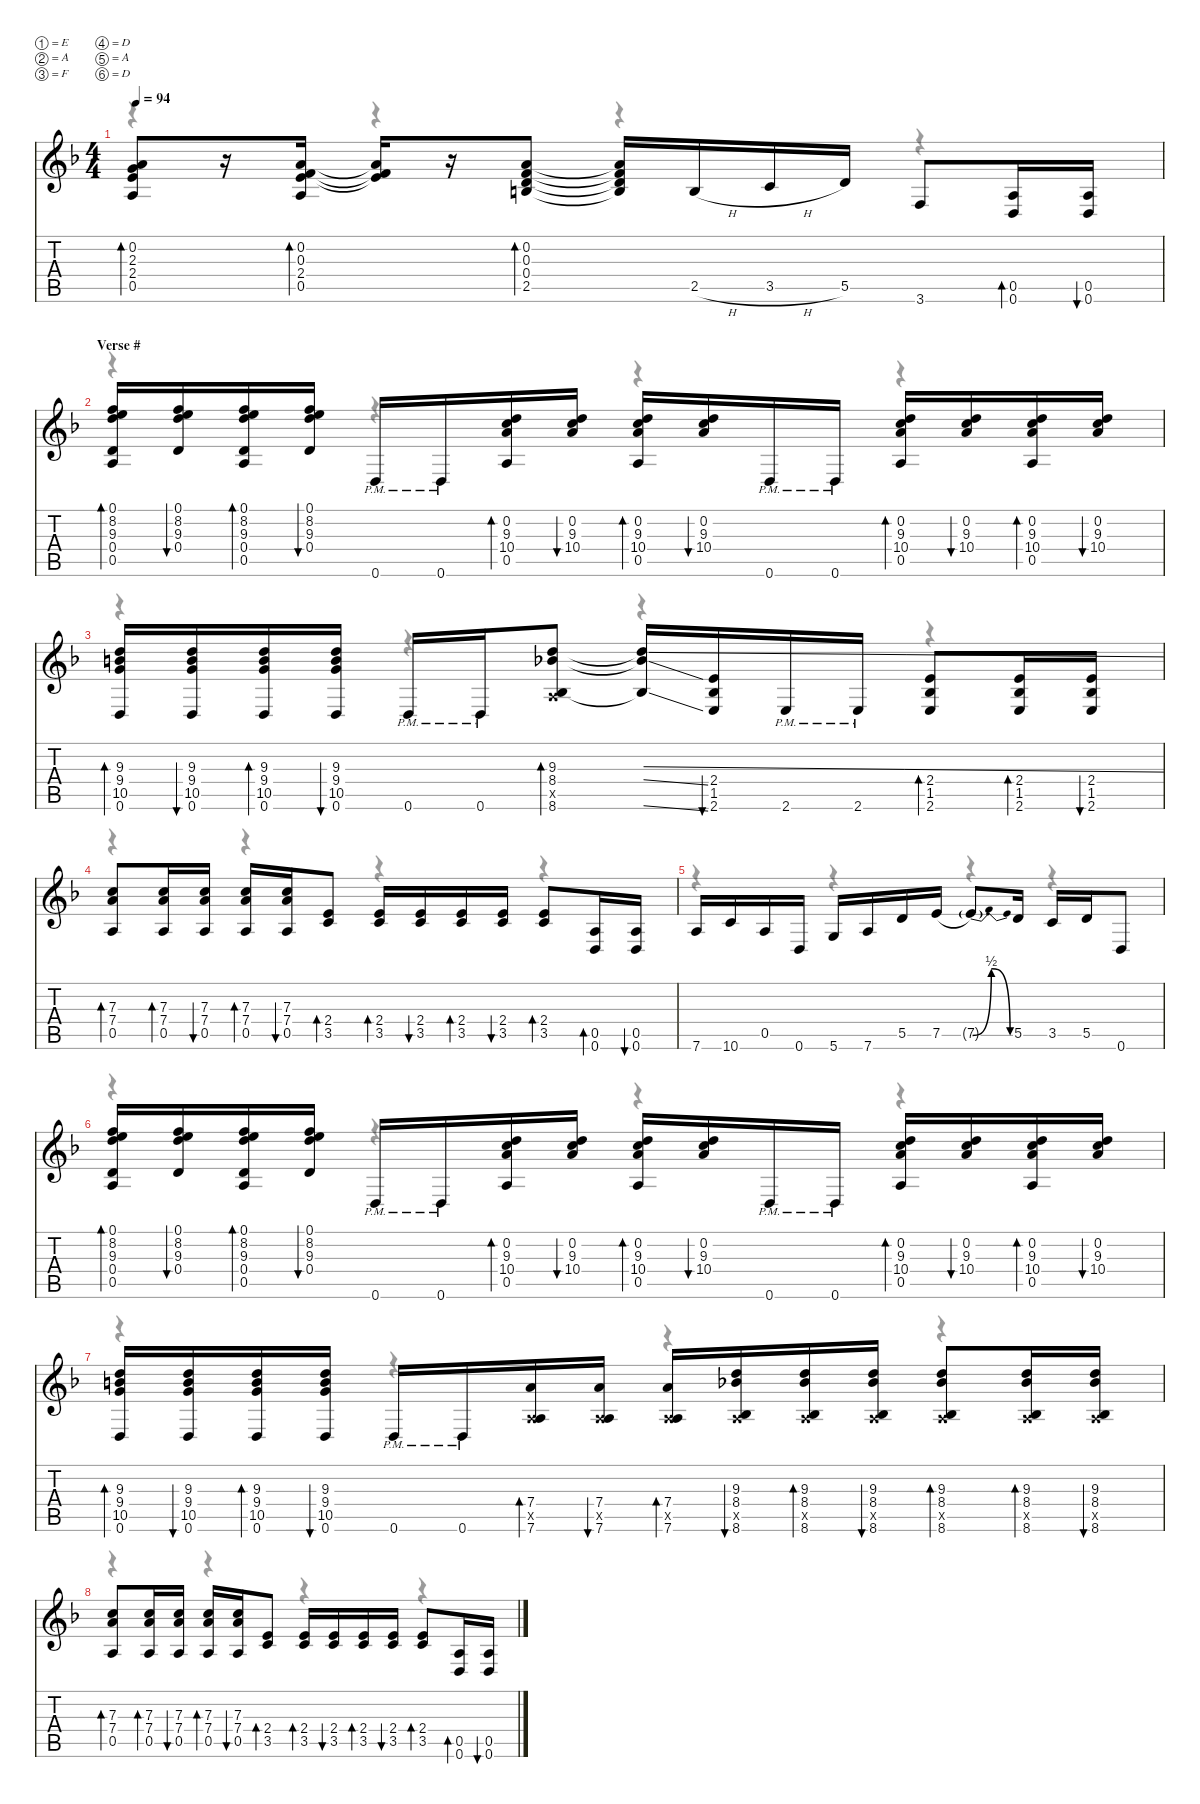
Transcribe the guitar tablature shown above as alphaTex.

\defaultSystemsLayout 4
\hideDynamics
\bracketExtendMode nobrackets
\singleTrackTrackNamePolicy hidden
\multiTrackTrackNamePolicy hidden
\otherSystemsTrackNameOrientation horizontal
\track ("P. Lindgren" "dist.guit.") {instrument distortionguitar}
\staff {score tabs}
\tuning (E4 A3 F3 D3 A2 D2)
\voice
\ts (4 4)
\tempo 94
\clef g2
\ks dminor
(0.2{acc forcenatural} 2.3{acc forcenatural} 2.4{acc forcenatural} 0.5{acc forcenatural}).8{bd 30 dy f beam Up} r.16{beam Up} (0.2{acc forcenatural} 0.3{acc forcenatural} 2.4{acc forcenatural} 0.5{acc forcenatural}).16{bd 30 beam Up} (0.2{t acc forcenatural} 0.3{t acc forcenatural} 2.4{t acc forcenatural}).16{beam Up} r.16{beam Up} (0.2{acc forcenatural} 0.3{acc forcenatural} 0.4{acc forcenatural} 2.5{acc forcenatural}).8{bd 30 dy mf beam Up} (0.2{t acc forcenatural} 0.3{t acc forcenatural} 0.4{t acc forcenatural} 2.5{t acc forcenatural}).16{dy f beam Up} 2.5{h acc forcenatural}.16{dy ff beam Up} 3.5{h acc forcenatural}.16{dy fff beam Up} 5.5{acc forcenatural}.16{beam Up} 3.6{acc forcenatural}.8{dy ff beam Up} (0.5{acc forcenatural} 0.6{acc forcenatural}).16{bd 30 dy f beam Up} (0.5{acc forcenatural} 0.6{acc forcenatural}).16{bu 30 beam Up} |
\section ("" "Verse #")
(0.1{acc forcenatural} 8.2{acc forcenatural} 9.3{acc forcenatural} 0.4{acc forcenatural} 0.5{acc forcenatural}).16{bd 30 beam Up} (0.1{acc forcenatural} 8.2{acc forcenatural} 9.3{acc forcenatural} 0.4{acc forcenatural}).16{bu 30 beam Up} (0.1{acc forcenatural} 8.2{acc forcenatural} 9.3{acc forcenatural} 0.4{acc forcenatural} 0.5{acc forcenatural}).16{bd 30 beam Up} (0.1{acc forcenatural} 8.2{acc forcenatural} 9.3{acc forcenatural} 0.4{acc forcenatural}).16{bu 30 beam Up} 0.6{pm acc forcenatural}.16{dy fff beam Up} 0.6{pm acc forcenatural}.16{beam Up} (0.2{acc forcenatural} 9.3{acc forcenatural} 10.4{acc forcenatural} 0.5{acc forcenatural}).16{bd 30 dy f beam Up} (0.2{acc forcenatural} 9.3{acc forcenatural} 10.4{acc forcenatural}).16{bu 30 beam Up} (0.2{acc forcenatural} 9.3{acc forcenatural} 10.4{acc forcenatural} 0.5{acc forcenatural}).16{bd 30 beam Up} (0.2{acc forcenatural} 9.3{acc forcenatural} 10.4{acc forcenatural}).16{bu 30 beam Up} 0.6{pm acc forcenatural}.16{dy fff beam Up} 0.6{pm acc forcenatural}.16{beam Up} (0.2{acc forcenatural} 9.3{acc forcenatural} 10.4{acc forcenatural} 0.5{acc forcenatural}).16{bd 30 dy f beam Up} (0.2{acc forcenatural} 9.3{acc forcenatural} 10.4{acc forcenatural}).16{bu 30 beam Up} (0.2{acc forcenatural} 9.3{acc forcenatural} 10.4{acc forcenatural} 0.5{acc forcenatural}).16{bd 30 beam Up} (0.2{acc forcenatural} 9.3{acc forcenatural} 10.4{acc forcenatural}).16{bu 30 beam Up} |
(9.3{acc forcenatural} 9.4{acc forcenatural} 10.5{acc forcenatural} 0.6{acc forcenatural}).16{bd 30 beam Up} (9.3{acc forcenatural} 9.4{acc forcenatural} 10.5{acc forcenatural} 0.6{acc forcenatural}).16{bu 30 beam Up} (9.3{acc forcenatural} 9.4{acc forcenatural} 10.5{acc forcenatural} 0.6{acc forcenatural}).16{bd 30 beam Up} (9.3{acc forcenatural} 9.4{acc forcenatural} 10.5{acc forcenatural} 0.6{acc forcenatural}).16{bu 30 beam Up} 0.6{pm acc forcenatural}.16{dy fff beam Up} 0.6{pm acc forcenatural}.16{beam Up} (9.3{acc forcenatural} 8.4{acc b} 0.5{x acc forcenatural} 8.6{acc b}).8{bd 30 dy f beam Up} (9.3{ss t acc forcenatural} 8.4{ss t acc b} 8.6{ss t acc b}).16{beam Up} (2.4{acc forcenatural} 1.5{acc b} 2.6{acc forcenatural}).16{bu 30 dy ff beam Up} 2.6{pm acc forcenatural}.16{dy fff beam Up} 2.6{pm acc forcenatural}.16{beam Up} (2.4{acc forcenatural} 1.5{acc b} 2.6{acc forcenatural}).8{bd 30 dy ff beam Up} (2.4{acc forcenatural} 1.5{acc b} 2.6{acc forcenatural}).16{bd 30 beam Up} (2.4{acc forcenatural} 1.5{acc b} 2.6{acc forcenatural}).16{bu 60 beam Up} |
(7.3{acc forcenatural} 7.4{acc forcenatural} 0.5{acc forcenatural}).8{bd 30 dy f beam Up} (7.3{acc forcenatural} 7.4{acc forcenatural} 0.5{acc forcenatural}).16{bd 30 beam Up} (7.3{acc forcenatural} 7.4{acc forcenatural} 0.5{acc forcenatural}).16{bu 30 beam Up} (7.3{acc forcenatural} 7.4{acc forcenatural} 0.5{acc forcenatural}).16{bd 30 beam Up} (7.3{acc forcenatural} 7.4{acc forcenatural} 0.5{acc forcenatural}).16{bu 30 beam Up} (2.4{acc forcenatural} 3.5{acc forcenatural}).8{bd 30 dy ff beam Up} (2.4{acc forcenatural} 3.5{acc forcenatural}).16{bd 30 beam Up} (2.4{acc forcenatural} 3.5{acc forcenatural}).16{bu 30 beam Up} (2.4{acc forcenatural} 3.5{acc forcenatural}).16{bd 30 beam Up} (2.4{acc forcenatural} 3.5{acc forcenatural}).16{bu 30 beam Up} (2.4{acc forcenatural} 3.5{acc forcenatural}).8{bd 30 beam Up} (0.5{acc forcenatural} 0.6{acc forcenatural}).16{bd 30 dy f beam Up} (0.5{acc forcenatural} 0.6{acc forcenatural}).16{bu 30 beam Up} |
7.6{acc forcenatural}.16{dy ff beam Up} 10.6{acc forcenatural}.16{beam Up} 0.5{acc forcenatural}.16{beam Up} 0.6{acc forcenatural}.16{beam Up} 5.6{acc forcenatural}.16{beam Up} 7.6{acc forcenatural}.16{beam Up} 5.5{acc forcenatural}.16{beam Up} 7.5{be (hold 0 0 60 0) acc forcenatural}.16{beam Up} 7.5{be (bendrelease 0 0 30 2 30 2 60 0) t acc forcenatural}.8{d beam Up} 5.5{acc forcenatural}.16{beam Up} 3.5{acc forcenatural}.16{beam Up} 5.5{acc forcenatural}.16{beam Up} 0.6{acc forcenatural}.8{beam Up} |
(0.1{acc forcenatural} 8.2{acc forcenatural} 9.3{acc forcenatural} 0.4{acc forcenatural} 0.5{acc forcenatural}).16{bd 30 dy f beam Up} (0.1{acc forcenatural} 8.2{acc forcenatural} 9.3{acc forcenatural} 0.4{acc forcenatural}).16{bu 30 beam Up} (0.1{acc forcenatural} 8.2{acc forcenatural} 9.3{acc forcenatural} 0.4{acc forcenatural} 0.5{acc forcenatural}).16{bd 30 beam Up} (0.1{acc forcenatural} 8.2{acc forcenatural} 9.3{acc forcenatural} 0.4{acc forcenatural}).16{bu 30 beam Up} 0.6{pm acc forcenatural}.16{dy fff beam Up} 0.6{pm acc forcenatural}.16{beam Up} (0.2{acc forcenatural} 9.3{acc forcenatural} 10.4{acc forcenatural} 0.5{acc forcenatural}).16{bd 30 dy f beam Up} (0.2{acc forcenatural} 9.3{acc forcenatural} 10.4{acc forcenatural}).16{bu 30 beam Up} (0.2{acc forcenatural} 9.3{acc forcenatural} 10.4{acc forcenatural} 0.5{acc forcenatural}).16{bd 30 beam Up} (0.2{acc forcenatural} 9.3{acc forcenatural} 10.4{acc forcenatural}).16{bu 30 beam Up} 0.6{pm acc forcenatural}.16{dy fff beam Up} 0.6{pm acc forcenatural}.16{beam Up} (0.2{acc forcenatural} 9.3{acc forcenatural} 10.4{acc forcenatural} 0.5{acc forcenatural}).16{bd 30 dy f beam Up} (0.2{acc forcenatural} 9.3{acc forcenatural} 10.4{acc forcenatural}).16{bu 30 beam Up} (0.2{acc forcenatural} 9.3{acc forcenatural} 10.4{acc forcenatural} 0.5{acc forcenatural}).16{bd 30 beam Up} (0.2{acc forcenatural} 9.3{acc forcenatural} 10.4{acc forcenatural}).16{bu 30 beam Up} |
(9.3{acc forcenatural} 9.4{acc forcenatural} 10.5{acc forcenatural} 0.6{acc forcenatural}).16{bd 30 beam Up} (9.3{acc forcenatural} 9.4{acc forcenatural} 10.5{acc forcenatural} 0.6{acc forcenatural}).16{bu 30 beam Up} (9.3{acc forcenatural} 9.4{acc forcenatural} 10.5{acc forcenatural} 0.6{acc forcenatural}).16{bd 30 beam Up} (9.3{acc forcenatural} 9.4{acc forcenatural} 10.5{acc forcenatural} 0.6{acc forcenatural}).16{bu 30 beam Up} 0.6{pm acc forcenatural}.16{dy fff beam Up} 0.6{pm acc forcenatural}.16{beam Up} (7.4{acc forcenatural} 0.5{x acc forcenatural} 7.6{acc forcenatural}).16{bd 30 dy ff beam Up} (7.4{acc forcenatural} 0.5{x acc forcenatural} 7.6{acc forcenatural}).16{bu 30 beam Up} (7.4{acc forcenatural} 0.5{x acc forcenatural} 7.6{acc forcenatural}).16{bd 30 beam Up} (9.3{acc forcenatural} 8.4{acc b} 0.5{x acc forcenatural} 8.6{acc b}).16{bu 30 dy f beam Up} (9.3{acc forcenatural} 8.4{acc b} 0.5{x acc forcenatural} 8.6{acc b}).16{bd 30 beam Up} (9.3{acc forcenatural} 8.4{acc b} 0.5{x acc forcenatural} 8.6{acc b}).16{bu 30 beam Up} (9.3{acc forcenatural} 8.4{acc b} 0.5{x acc forcenatural} 8.6{acc b}).8{bd 30 beam Up} (9.3{acc forcenatural} 8.4{acc b} 0.5{x acc forcenatural} 8.6{acc b}).16{bd 30 beam Up} (9.3{acc forcenatural} 8.4{acc b} 0.5{x acc forcenatural} 8.6{acc b}).16{bu 30 beam Up} |
(7.3{acc forcenatural} 7.4{acc forcenatural} 0.5{acc forcenatural}).8{bd 30 beam Up} (7.3{acc forcenatural} 7.4{acc forcenatural} 0.5{acc forcenatural}).16{bd 30 beam Up} (7.3{acc forcenatural} 7.4{acc forcenatural} 0.5{acc forcenatural}).16{bu 30 beam Up} (7.3{acc forcenatural} 7.4{acc forcenatural} 0.5{acc forcenatural}).16{bd 30 beam Up} (7.3{acc forcenatural} 7.4{acc forcenatural} 0.5{acc forcenatural}).16{bu 30 beam Up} (2.4{acc forcenatural} 3.5{acc forcenatural}).8{bd 30 dy ff beam Up} (2.4{acc forcenatural} 3.5{acc forcenatural}).16{bd 30 beam Up} (2.4{acc forcenatural} 3.5{acc forcenatural}).16{bu 30 beam Up} (2.4{acc forcenatural} 3.5{acc forcenatural}).16{bd 30 beam Up} (2.4{acc forcenatural} 3.5{acc forcenatural}).16{bu 30 beam Up} (2.4{acc forcenatural} 3.5{acc forcenatural}).8{bd 30 beam Up} (0.5{acc forcenatural} 0.6{acc forcenatural}).16{bd 30 dy f beam Up} (0.5{acc forcenatural} 0.6{acc forcenatural}).16{bu 30 beam Up}
\voice
\clef g2
\ottava regular
\simile none
\ks dminor
r.4{dy mf beam Down} r.4{beam Down} r.4{beam Down} r.4{beam Down} |
r.4{beam Down} r.4{beam Down} r.4{beam Down} r.4{beam Down} |
r.4{beam Down} r.4{beam Down} r.4{beam Down} r.4{beam Down} |
r.4{beam Down} r.4{beam Down} r.4{beam Down} r.4{beam Down} |
r.4{beam Down} r.4{beam Down} r.4{beam Down} r.4{beam Down} |
r.4{beam Down} r.4{beam Down} r.4{beam Down} r.4{beam Down} |
r.4{beam Down} r.4{beam Down} r.4{beam Down} r.4{beam Down} |
r.4{beam Down} r.4{beam Down} r.4{beam Down} r.4{beam Down}
